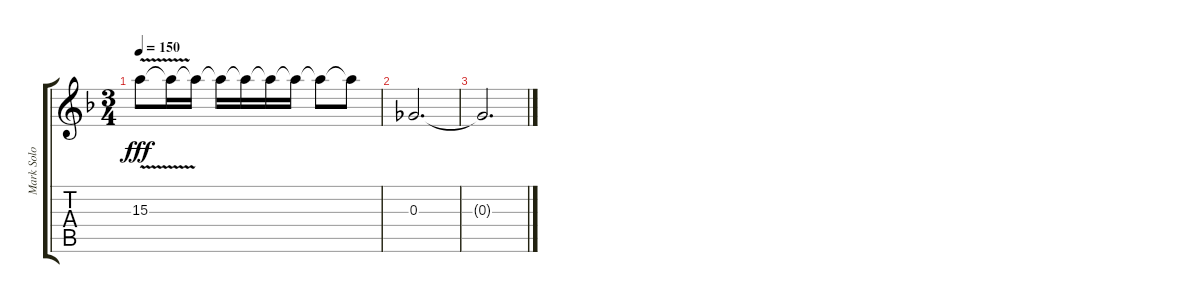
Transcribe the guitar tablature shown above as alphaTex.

\track ("Mark Solo Booster" "Mark Solo ") {instrument overdrivenguitar}
\staff {score tabs}
\tuning (Eb4 Bb3 Gb3 Db3 Ab2 Eb2) {hide}
\ts (3 4)
\tempo 150
\clef g2
\ks dminor
15.3{v}.8{dy fff} 15.3{t}.16 15.3{t}.16 15.3{t}.16 15.3{t}.16 15.3{t}.16 15.3{t}.16 15.3{t}.8 15.3{t}.8 |
0.3.2{d} |
0.3{t}.2{d}
